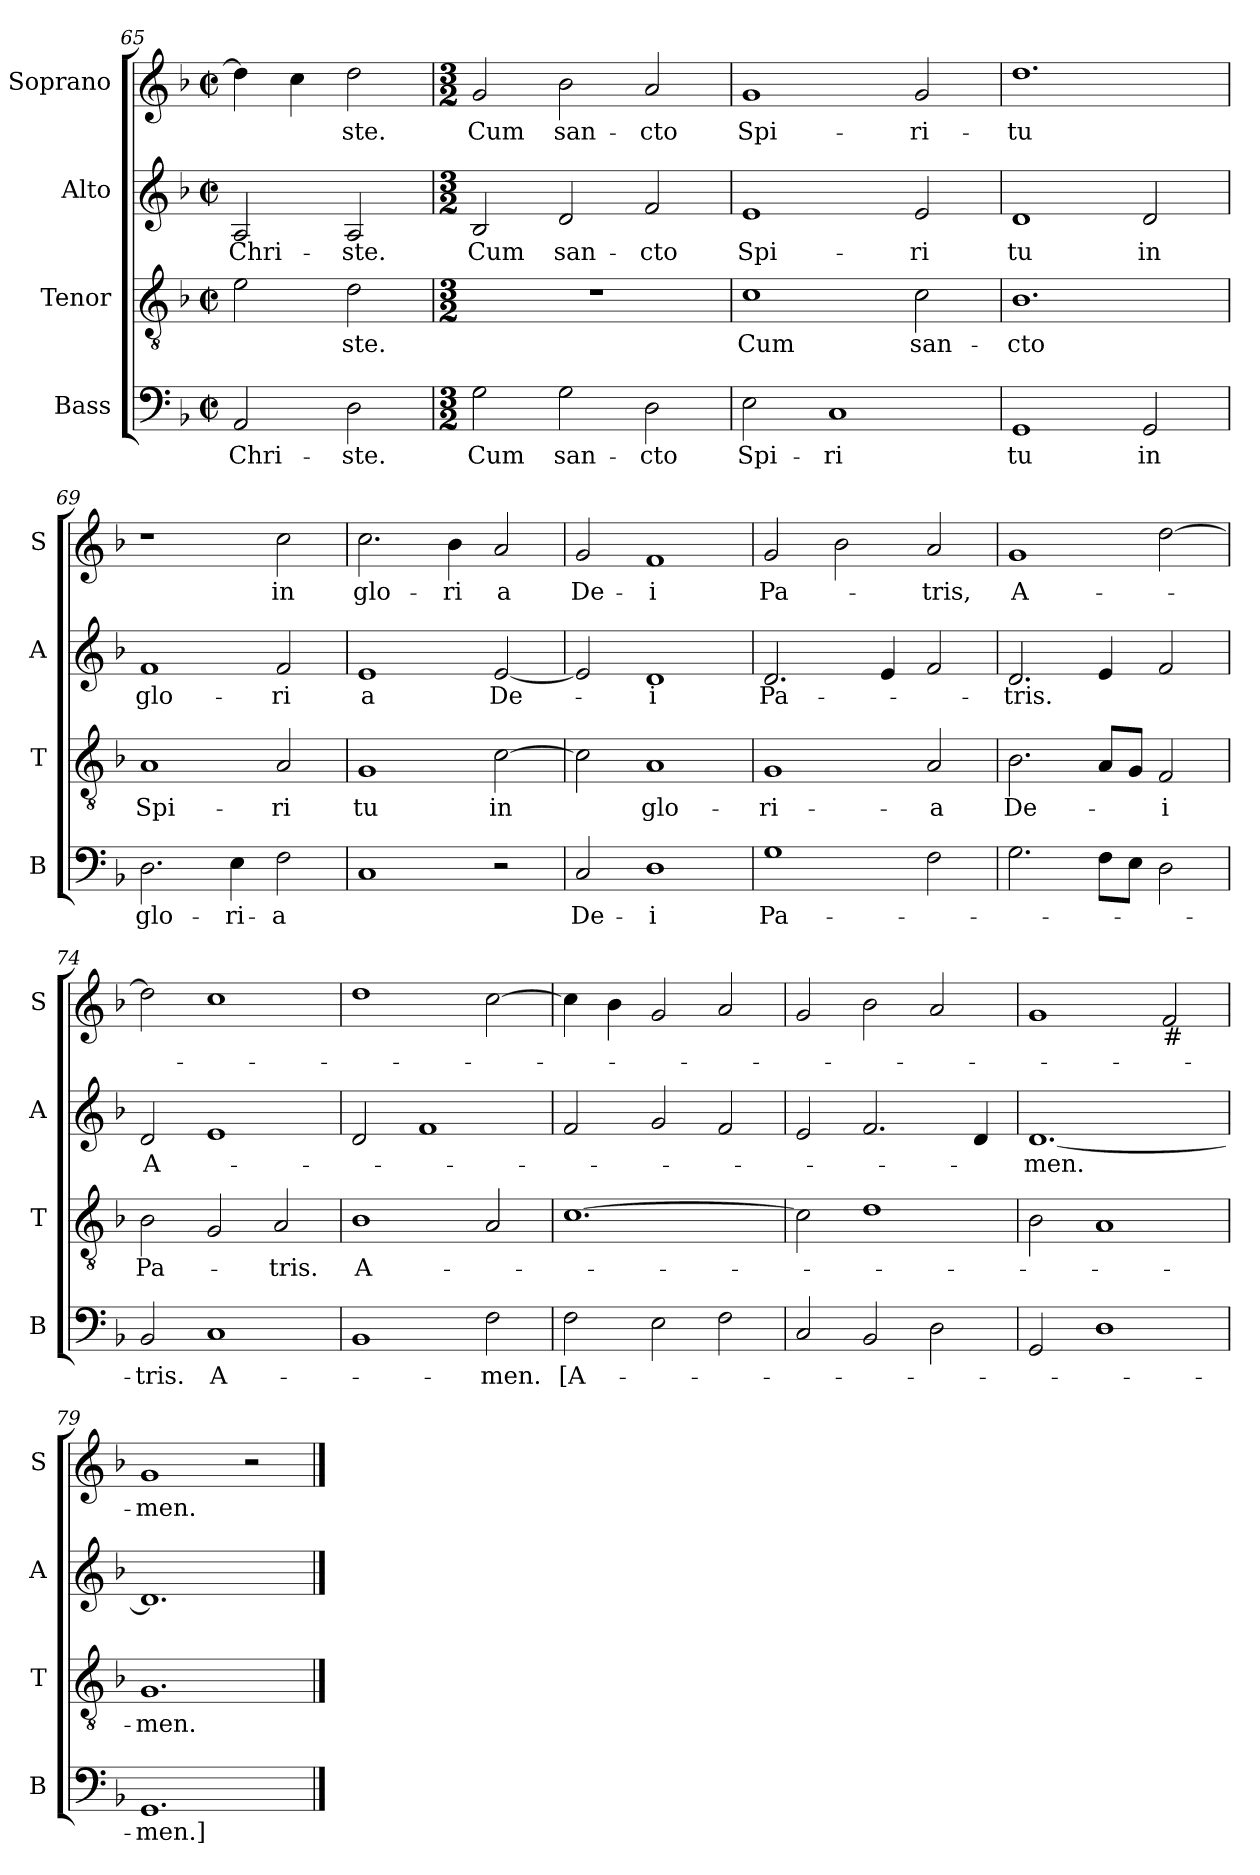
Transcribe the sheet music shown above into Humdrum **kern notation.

**kern	**text	**kern	**text	**kern	**text	**kern	**text
*part4	*part4	*part3	*part3	*part2	*part2	*part1	*part1
*staff4	*staff4	*staff3	*staff3	*staff2	*staff2	*staff1	*staff1
*I"Bass	*	*I"Tenor	*	*I"Alto	*	*I"Soprano	*
*I'B	*	*I'T	*	*I'A	*	*I'S	*
*clefF4	*	*clefGv2	*	*clefG2	*	*clefG2	*
*k[b-]	*	*k[b-]	*	*k[b-]	*	*k[b-]	*
*F:	*	*F:	*	*F:	*	*F:	*
*M2/2	*	*M2/2	*	*M2/2	*	*M2/2	*
*met(c|)	*	*met(c|)	*	*met(c|)	*	*met(c|)	*
=65	=65	=65	=65	=65	=65	=65	=65
2AA/	Chri-	2e\	.	2A/	Chri-	4dd\]	.
.	.	.	.	.	.	4cc\	.
2D\	-ste.	2d\	-ste.	2A/	-ste.	2dd\	-ste.
!!LO:LB:g=z
=66	=66	=66	=66	=66	=66	=66	=66
*M3/2	*	*M3/2	*	*M3/2	*	*M3/2	*
2G\	Cum	1.r	.	2B-/	Cum	2g/	Cum
2G\	san-	.	.	2d/	san-	2b-\	san-
2D\	-cto	.	.	2f/	-cto	2a/	-cto
=67	=67	=67	=67	=67	=67	=67	=67
2E\	Spi-	1c	Cum	1e	Spi-	1g	Spi-
1C	-ri	.	.	.	.	.	.
.	.	2c\	san-	2e/	-ri	2g/	-ri-
=68	=68	=68	=68	=68	=68	=68	=68
1GG	tu	1.B-	-cto	1d	tu	1.dd	-tu
2GG/	in	.	.	2d/	in	.	.
=69	=69	=69	=69	=69	=69	=69	=69
2.D\	glo-	1A	Spi-	1f	glo-	1r	.
4E\	-ri-	.	.	.	.	.	.
2F\	-a	2A/	-ri	2f/	-ri	2cc\	in
=70	=70	=70	=70	=70	=70	=70	=70
1C	.	1G	tu	1e	a	2.cc\	glo-
.	.	.	.	.	.	4b-\	-ri
2r	.	[2c\	in	[2e/	De-	2a/	a
=71	=71	=71	=71	=71	=71	=71	=71
2C/	De-	2c\]	.	2e/]	.	2g/	De-
1D	-i	1A	glo-	1d	-i	1f	-i
=72	=72	=72	=72	=72	=72	=72	=72
1G	Pa-	1G	-ri-	2.d/	Pa-	2g/	Pa-
.	.	.	.	.	.	2b-\	.
.	.	.	.	4e/	.	.	.
2F\	.	2A/	-a	2f/	.	2a/	-tris,
!!LO:LB:g=z
=73	=73	=73	=73	=73	=73	=73	=73
2.G\	.	2.B-\	De-	2.d/	-tris.	1g	A-
8F\L	.	8A/L	.	4e/	.	.	.
8E\J	.	8G/J	.	.	.	.	.
2D\	.	2F/	-i	2f/	.	[2dd\	.
=74	=74	=74	=74	=74	=74	=74	=74
2BB-/	-tris.	2B-\	Pa-	2d/	A-	2dd\]	.
1C	A-	2G/	.	1e	.	1cc	.
.	.	2A/	-tris.	.	.	.	.
=75	=75	=75	=75	=75	=75	=75	=75
1BB-	.	1B-	A-	2d/	.	1dd	.
.	.	.	.	1f	.	.	.
2F\	-men.	2A/	.	.	.	[2cc\	.
=76	=76	=76	=76	=76	=76	=76	=76
2F\	[A-	[1.c	.	2f/	.	4cc\]	.
.	.	.	.	.	.	4b-\	.
2E\	.	.	.	2g/	.	2g/	.
2F\	.	.	.	2f/	.	2a/	.
=77	=77	=77	=77	=77	=77	=77	=77
2C/	.	2c\]	.	2e/	.	2g/	.
2BB-/	.	1d	.	2.f/	.	2b-\	.
2D\	.	.	.	.	.	2a/	.
.	.	.	.	4d/	.	.	.
=78	=78	=78	=78	=78	=78	=78	=78
2GG/	.	2B-\	.	[1.d	-men.	1g	.
1D	.	1A	.	.	.	.	.
!	!	!	!	!	!	!LO:TX:b:t=#	!
.	.	.	.	.	.	2f/	.
=79	=79	=79	=79	=79	=79	=79	=79
1.GG	-men.]	1.G	-men.	1.d]	.	1g	-men.
.	.	.	.	.	.	2r	.
==	==	==	==	==	==	==	==
*-	*-	*-	*-	*-	*-	*-	*-
